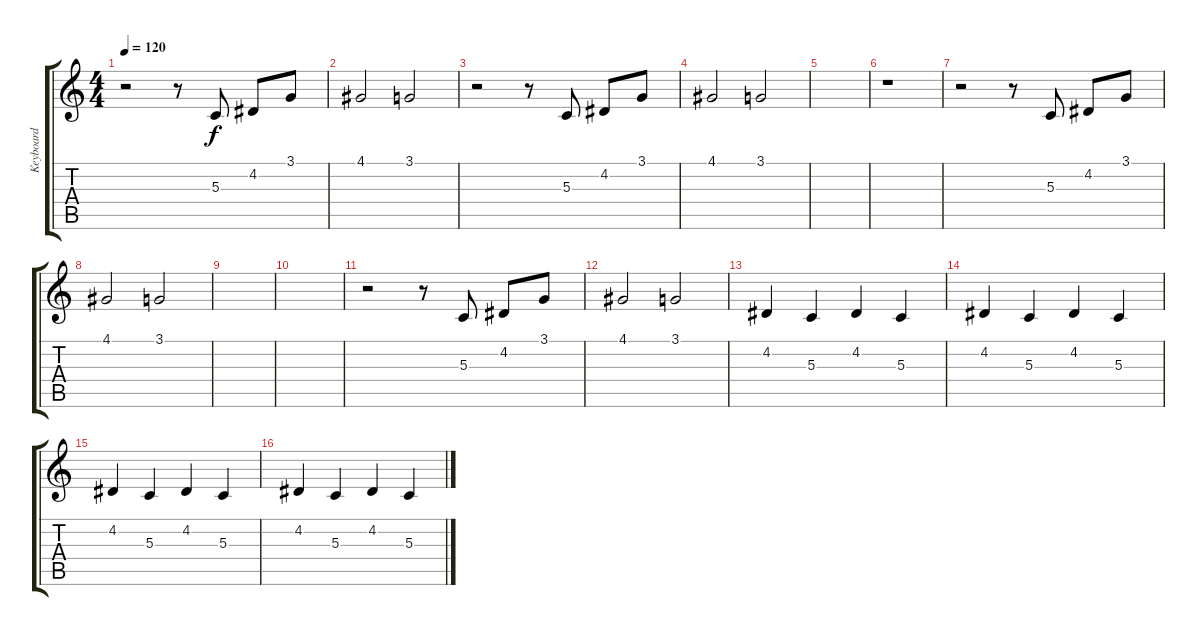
\track ("Keyboard" "Keyboard") {instrument acousticgrandpiano}
\staff {score tabs}
\tuning (E4 B3 G3 D3 A2 E2) {hide}
\ts (4 4)
\tempo 120
\clef g2
\ks c
r.2{dy f instrument acousticgrandpiano} r.8 5.3.8 4.2.8 3.1.8 |
4.1.2 3.1.2 |
r.2 r.8 5.3.8 4.2.8 3.1.8 |
4.1.2 3.1.2 |
|
r.1 |
r.2 r.8 5.3.8 4.2.8 3.1.8 |
4.1.2 3.1.2 |
|
|
r.2 r.8 5.3.8 4.2.8 3.1.8 |
4.1.2 3.1.2 |
4.2.4 5.3.4 4.2.4 5.3.4 |
4.2.4 5.3.4 4.2.4 5.3.4 |
4.2.4 5.3.4 4.2.4 5.3.4 |
4.2.4 5.3.4 4.2.4 5.3.4
